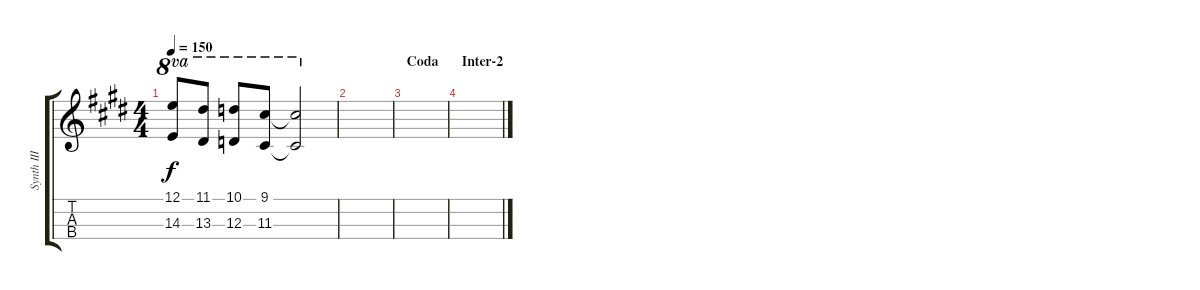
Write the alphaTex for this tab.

\track ("Synth III (Strings)" "Synth III ") {instrument stringensemble1}
\staff {score tabs}
\tuning (E5 A4 D4 G3) {hide}
\ts (4 4)
\tempo 150
\clef g2
\ks e
(12.1 14.3).8{ot 8va dy f} (11.1 13.3).8{ot 8va} (10.1 12.3).8{ot 8va} (9.1 11.3).8{ot 8va} (9.1{t} 11.3{t}).2{ot 8va} |
|
\section ("" "Coda")
|
\section ("" "Inter-2")
